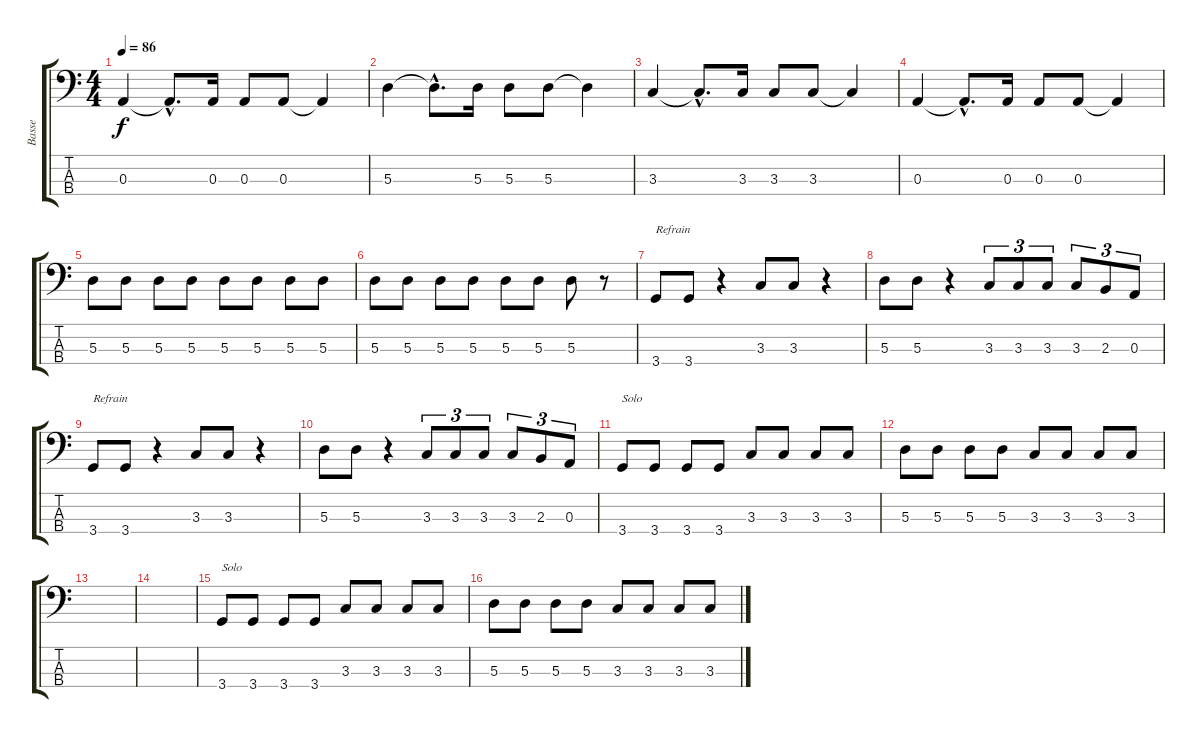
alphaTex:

\track ("Basse" "Basse") {instrument electricbasspick}
\staff {score tabs}
\tuning (G2 D2 A1 E1) {hide}
\ts (4 4)
\tempo 86
\clef f4
\ks c
0.3.4{dy f} 0.3{hac t}.8{d} 0.3.16 0.3.8 0.3.8 0.3{t}.4 |
5.3.4 5.3{hac t}.8{d} 5.3.16 5.3.8 5.3.8 5.3{t}.4 |
3.3.4 3.3{hac t}.8{d} 3.3.16 3.3.8 3.3.8 3.3{t}.4 |
0.3.4 0.3{hac t}.8{d} 0.3.16 0.3.8 0.3.8 0.3{t}.4 |
5.3.8 5.3.8 5.3.8 5.3.8 5.3.8 5.3.8 5.3.8 5.3.8 |
5.3.8 5.3.8 5.3.8 5.3.8 5.3.8 5.3.8 5.3.8 r.8 |
3.4.8{txt "Refrain"} 3.4.8 r.4 3.3.8 3.3.8 r.4 |
5.3.8 5.3.8 r.4 3.3.8{tu (3 2)} 3.3.8{tu (3 2)} 3.3.8{tu (3 2)} 3.3.8{tu (3 2)} 2.3.8{tu (3 2)} 0.3.8{tu (3 2)} |
3.4.8{txt "Refrain"} 3.4.8 r.4 3.3.8 3.3.8 r.4 |
5.3.8 5.3.8 r.4 3.3.8{tu (3 2)} 3.3.8{tu (3 2)} 3.3.8{tu (3 2)} 3.3.8{tu (3 2)} 2.3.8{tu (3 2)} 0.3.8{tu (3 2)} |
3.4.8{txt "Solo"} 3.4.8 3.4.8 3.4.8 3.3.8 3.3.8 3.3.8 3.3.8 |
5.3.8 5.3.8 5.3.8 5.3.8 3.3.8 3.3.8 3.3.8 3.3.8 |
|
|
3.4.8{txt "Solo"} 3.4.8 3.4.8 3.4.8 3.3.8 3.3.8 3.3.8 3.3.8 |
5.3.8 5.3.8 5.3.8 5.3.8 3.3.8 3.3.8 3.3.8 3.3.8
